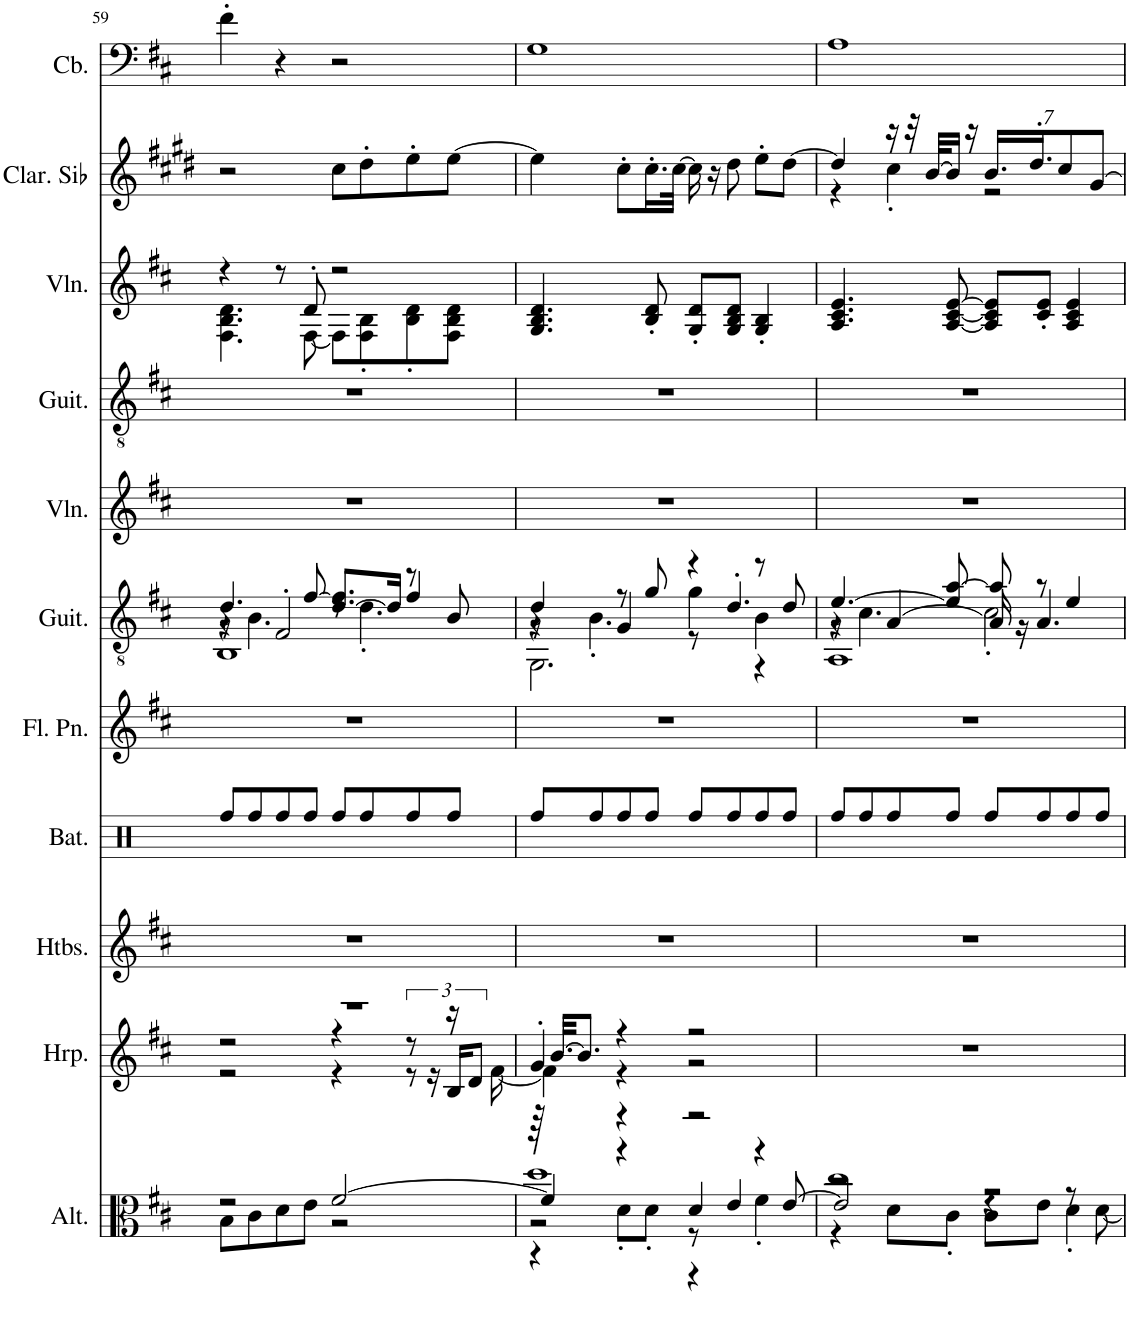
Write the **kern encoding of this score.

**kern	**kern	**kern	**kern	**kern	**kern	**kern	**kern	**kern	**kern	**kern
*part11	*part10	*part9	*part8	*part7	*part6	*part5	*part4	*part3	*part2	*part1
*staff11	*staff10	*staff9	*staff8	*staff7	*staff6	*staff5	*staff4	*staff3	*staff2	*staff1
*I"Altos	*I"Harpe	*I"Hautbois	*I"Batterie	*I"Flûte de Pan	*I"Guitare acoustique	*I"Violon	*I"Guitare acoustique	*I"Violon	*I"Clarinette en Sib	*I"Contrebasse
*I'Alt.	*I'Hrp.	*I'Htbs.	*I'Bat.	*I'Fl. Pn.	*I'Guit.	*I'Vln.	*I'Guit.	*I'Vln.	*I'Clar. Sib	*I'Cb.
!!LO:PB:g=z
*clefC3	*clefG2	*clefG2	*clefX	*clefG2	*clefGv2	*clefG2	*clefGv2	*clefG2	*clefG2	*clefF4
*	*	*	*	*	*	*	*	*	*Trd1c2	*Trd7c12
*k[f#c#]	*k[f#c#]	*k[f#c#]	*k[]	*k[f#c#]	*k[f#c#]	*k[f#c#]	*k[f#c#]	*k[f#c#]	*k[f#c#g#d#]	*k[f#c#]
*M4/4	*M4/4	*M4/4	*M4/4	*M4/4	*M4/4	*M4/4	*M4/4	*M4/4	*M4/4	*M4/4
=59	=59	=59	=59	=59	=59	=59	=59	=59	=59	=59
*^	*^	*	*	*	*^	*	*	*^	*	*
*	*	*	*^	*	*	*	*	*^	*	*	*	*	*	*
*	*	*	*	*	*	*	*	*	*	*^	*	*	*	*	*	*
2r	8B\L	1r	2r	2r	1r	8Rff/L	1r	4.d/	8r	4r	1BB	1r	1r	4r	4.F#\ 4.B\ 4.d\	2r	4f#'\
.	8c#\	.	.	.	.	8Rff/	.	.	4.B\	.	.	.	.	.	.	.	.
.	8d\	.	.	.	.	8Rff/	.	.	.	2F#'/	.	.	.	8r	.	.	4r
.	8e\J	.	.	.	.	8Rff/J	.	[8f#/	.	.	.	.	.	8d'/	[8F#\	.	.
[2f#/	2r	.	4r	4r	.	8Rff/L	.	[8.d/ 8.f#/]L	8r	.	.	.	.	2r	8F#\L]	8cc#\L	2r
.	.	.	.	.	.	8Rff/	.	.	4.d'\	.	.	.	.	.	8F#\' 8B\'	8dd#'\	.
.	.	.	.	.	.	.	.	16d/Jk]	.	.	.	.	.	.	.	.	.
.	.	.	8r	12r	.	8Rff/	.	8r	.	4f#/	.	.	.	.	8B\' 8d\'	8ee'\	.
.	.	.	.	24r	.	.	.	.	.	.	.	.	.	.	.	.	.
.	.	.	16r	24B/KL	.	8Rff/J	.	8B/	.	.	.	.	.	.	8F#\ 8B\ 8d\J	[8ee\J	.
.	.	.	.	12d/J	.	.	.	.	.	.	.	.	.	.	.	.	.
.	.	.	[16f#\	.	.	.	.	.	.	.	.	.	.	.	.	.	.
*	*	*	*	*	*	*	*	*	*	*	*	*	*	*v	*v	*	*
=60	=60	=60	=60	=60	=60	=60	=60	=60	=60	=60	=60	=60	=60	=60	=60	=60
*^	*^	*	*	*	*	*	*	*	*	*	*	*	*	*	*	*
4f#/]	1dd	2r	4r	4g'/	4f#\]	64r	1r	8Rff/L	1r	4d/	8r	4r	2.GG\	1r	1r	4.G/ 4.B/ 4.d/	4ee\]	1G
.	.	.	.	.	.	[32.b/KKL	.	.	.	.	.	.	.	.	.	.	.	.
.	.	.	.	.	.	8.b/J]	.	.	.	.	.	.	.	.	.	.	.	.
.	.	.	.	.	.	.	.	8Rff/	.	.	4.B'\	.	.	.	.	.	.	.
4r	.	.	8d'\L	4r	4r	4r	.	8Rff/	.	8r	.	4G/	.	.	.	.	8cc#'\L	.
.	.	.	8d'\J	.	.	.	.	8Rff/J	.	8g/	.	.	.	.	.	8B/' 8d/'	16.cc#'\L	.
.	.	.	.	.	.	.	.	.	.	.	.	.	.	.	.	.	[32cc#\JJk	.
4d/	.	8r	4r	2r	2r	2r	.	8Rff/L	.	4r	4g\	8r	.	.	.	8G/' 8d/'L	16cc#\]	.
.	.	.	.	.	.	.	.	.	.	.	.	.	.	.	.	.	16r	.
.	.	4e/	.	.	.	.	.	8Rff/	.	.	.	4.d'/	.	.	.	8G/ 8B/ 8d/J	8dd#\	.
4r	.	.	4f#'\	.	.	.	.	8Rff/	.	8r	4B\	.	4r	.	.	4G/' 4B/'	8ee'\L	.
.	.	[8e/	.	.	.	.	.	8Rff/J	.	8d/	.	.	.	.	.	.	[8dd#\J	.
*	*	*	*	*v	*v	*v	*	*	*	*	*	*	*	*	*	*	*	*
=61	=61	=61	=61	=61	=61	=61	=61	=61	=61	=61	=61	=61	=61	=61	=61	=61
*	*	*	*	*	*	*	*	*	*	*	*	*	*	*	*^	*
1cc#	2r	2e/]	4r	1r	1r	8Rff/L	1r	[4.e/	8r	4r	1AA	1r	1r	4.A/ 4.c#/ 4.e/	4dd#/]	4r	1A
.	.	.	.	.	.	8Rff/	.	.	4.c#\	.	.	.	.	.	.	.	.
.	.	.	8d\L	.	.	8Rff/	.	.	.	[4A/	.	.	.	.	16r	4cc#'\	.
.	.	.	.	.	.	.	.	.	.	.	.	.	.	.	32r	.	.
.	.	.	.	.	.	.	.	.	.	.	.	.	.	.	[32b/KLL	.	.
.	.	.	8c#'\J	.	.	8Rff/J	.	8e/] [8a/	.	.	.	.	.	[8A/ [8c#/ [8e/	16b/JJ]	.	.
.	.	.	.	.	.	.	.	.	.	.	.	.	.	.	16r	.	.
*	*	*	*	*	*	*	*	*	*	*	*	*	*	*	*Xbrackettup	*	*
.	4r	2r	8c#\L	.	.	8Rff/L	.	8a/]	2c#'\	16A/]	.	.	.	8A/] 8c#/] 8e/]L	14.b/LL	2r	.
.	.	.	.	.	.	.	.	.	.	16r	.	.	.	.	.	.	.
.	.	.	.	.	.	.	.	.	.	.	.	.	.	.	14.dd#'/J	.	.
.	.	.	8e\J	.	.	8Rff/	.	8r	.	4.A/	.	.	.	8c#/' 8e/'J	.	.	.
.	.	.	.	.	.	.	.	.	.	.	.	.	.	.	7cc#/	.	.
.	8r	.	4d'\	.	.	8Rff/	.	4e/	.	.	.	.	.	4A/ 4c#/ 4e/	.	.	.
.	.	.	.	.	.	.	.	.	.	.	.	.	.	.	[7g#/J	.	.
.	[8d\	.	.	.	.	8Rff/J	.	.	.	.	.	.	.	.	.	.	.
*v	*v	*v	*v	*	*	*	*	*v	*v	*v	*v	*	*	*	*v	*v	*
=	=	=	=	=	=	=	=	=	=	=
*-	*-	*-	*-	*-	*-	*-	*-	*-	*-	*-
